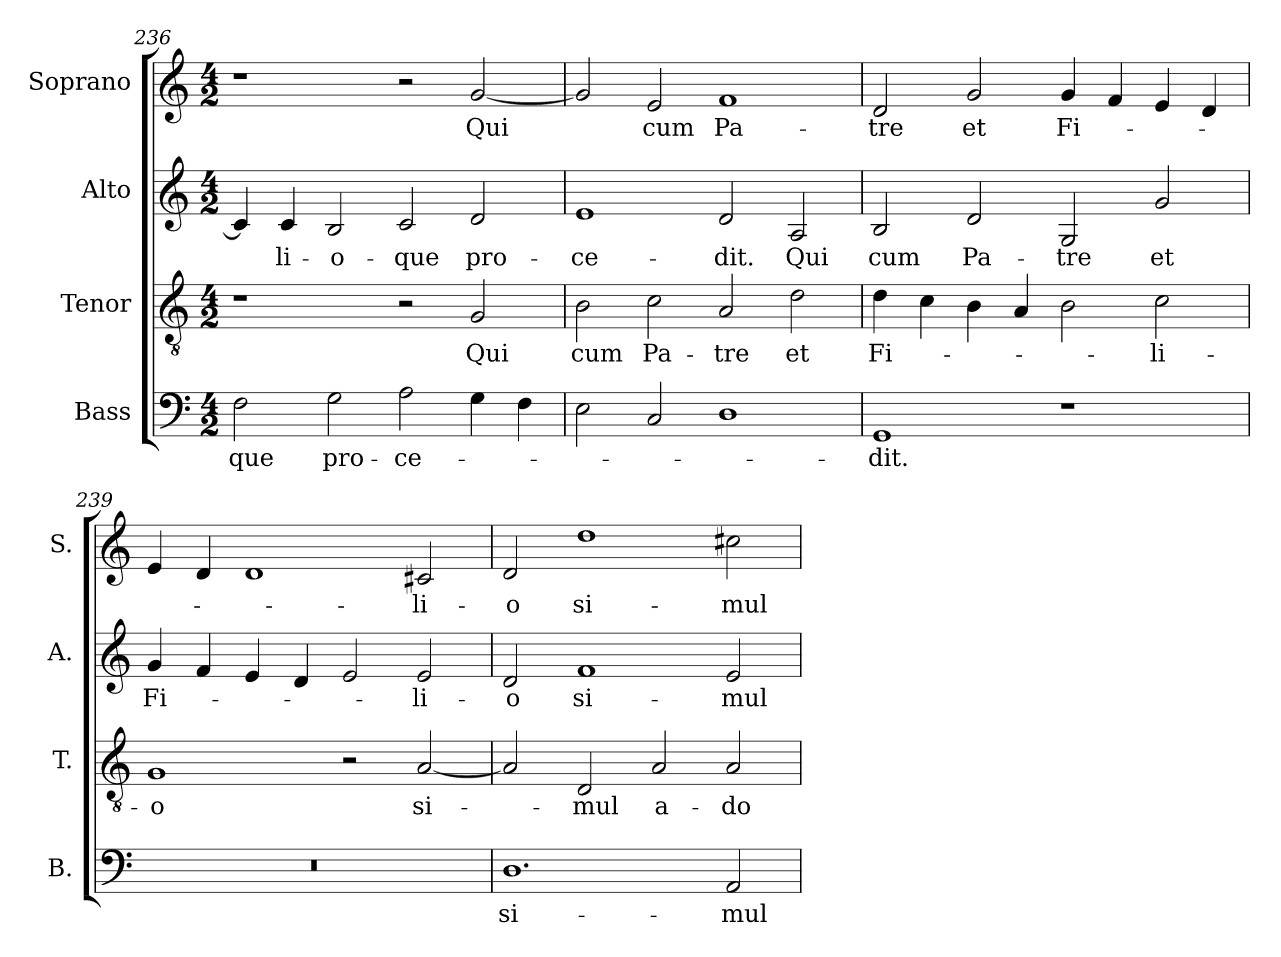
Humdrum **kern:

**kern	**text	**kern	**text	**kern	**text	**kern	**text
*part4	*part4	*part3	*part3	*part2	*part2	*part1	*part1
*staff4	*staff4	*staff3	*staff3	*staff2	*staff2	*staff1	*staff1
*I"Bass	*	*I"Tenor	*	*I"Alto	*	*I"Soprano	*
*I'B.	*	*I'T.	*	*I'A.	*	*I'S.	*
*clefF4	*	*clefGv2	*	*clefG2	*	*clefG2	*
*	*	*ITrd7c12	*	*	*	*	*
*k[]	*	*k[]	*	*k[]	*	*k[]	*
*C:	*	*C:	*	*C:	*	*C:	*
*M4/2	*	*M4/2	*	*M4/2	*	*M4/2	*
=236	=236	=236	=236	=236	=236	=236	=236
!	!LO:LY:b:color=#000000	!	!	!	!	!	!
2Fi\	-que	1r	.	4ci/]	.	1r	.
!	!	!	!	!	!LO:LY:b:color=#000000	!	!
.	.	.	.	4ci/	-li-	.	.
!	!LO:LY:b:color=#000000	!	!	!	!	!	!
!	!	!	!	!	!LO:LY:b:color=#000000	!	!
2Gi\	pro-	.	.	2Bi/	-o-	.	.
!	!LO:LY:b:color=#000000	!	!	!	!	!	!
!	!	!	!	!	!LO:LY:b:color=#000000	!	!
2Ai\	-ce-	2r	.	2ci/	-que	2r	.
!	!	!	!LO:LY:b:color=#000000	!	!	!	!
!	!	!	!	!	!LO:LY:b:color=#000000	!	!
!	!	!	!	!	!	!	!LO:LY:b:color=#000000
4Gi\	.	2GGi/	Qui	2di/	pro-	[2gi/	Qui
4Fi\	.	.	.	.	.	.	.
=237	=237	=237	=237	=237	=237	=237	=237
!	!	!	!LO:LY:b:color=#000000	!	!	!	!
!	!	!	!	!	!LO:LY:b:color=#000000	!	!
2Ei\	.	2BBi\	cum	1ei	-ce-	2gi/]	.
!	!	!	!LO:LY:b:color=#000000	!	!	!	!
!	!	!	!	!	!	!	!LO:LY:b:color=#000000
2Ci/	.	2Ci\	Pa-	.	.	2ei/	cum
!	!	!	!LO:LY:b:color=#000000	!	!	!	!
!	!	!	!	!	!LO:LY:b:color=#000000	!	!
!	!	!	!	!	!	!	!LO:LY:b:color=#000000
1Di	.	2AAi/	-tre	2di/	-dit.	1fi	Pa-
!	!	!	!LO:LY:b:color=#000000	!	!	!	!
!	!	!	!	!	!LO:LY:b:color=#000000	!	!
.	.	2Di\	et	2Ai/	Qui	.	.
!!LO:LB:g=z
=238	=238	=238	=238	=238	=238	=238	=238
!	!LO:LY:b:color=#000000	!	!	!	!	!	!
!	!	!	!LO:LY:b:color=#000000	!	!	!	!
!	!	!	!	!	!LO:LY:b:color=#000000	!	!
!	!	!	!	!	!	!	!LO:LY:b:color=#000000
1GGi	-dit.	4Di\	Fi-	2Bi/	cum	2di/	-tre
.	.	4Ci\	.	.	.	.	.
!	!	!	!	!	!LO:LY:b:color=#000000	!	!
!	!	!	!	!	!	!	!LO:LY:b:color=#000000
.	.	4BBi\	.	2di/	Pa-	2gi/	et
.	.	4AAi/	.	.	.	.	.
!	!	!	!	!	!LO:LY:b:color=#000000	!	!
!	!	!	!	!	!	!	!LO:LY:b:color=#000000
1r	.	2BBi\	.	2Gi/	-tre	4gi/	Fi-
.	.	.	.	.	.	4fi/	.
!	!	!	!LO:LY:b:color=#000000	!	!	!	!
!	!	!	!	!	!LO:LY:b:color=#000000	!	!
.	.	2Ci\	-li-	2gi/	et	4ei/	.
.	.	.	.	.	.	4di/	.
=239	=239	=239	=239	=239	=239	=239	=239
!LO:N:vis=1	!	!	!	!	!	!	!
!	!	!	!LO:LY:b:color=#000000	!	!	!	!
!	!	!	!	!	!LO:LY:b:color=#000000	!	!
0r	.	1GGi	-o	4gi/	Fi-	4ei/	.
.	.	.	.	4fi/	.	4di/	.
.	.	.	.	4ei/	.	1di	.
.	.	.	.	4di/	.	.	.
.	.	2r	.	2ei/	.	.	.
!	!	!	!LO:LY:b:color=#000000	!	!	!	!
!	!	!	!	!	!LO:LY:b:color=#000000	!	!
!	!	!	!	!	!	!	!LO:LY:b:color=#000000
.	.	[2AAi/	si-	2ei/	-li-	2c#Xi/	-li-
=240	=240	=240	=240	=240	=240	=240	=240
!	!LO:LY:b:color=#000000	!	!	!	!	!	!
!	!	!	!	!	!LO:LY:b:color=#000000	!	!
!	!	!	!	!	!	!	!LO:LY:b:color=#000000
1.Di	si-	2AAi/]	.	2di/	-o	2di/	-o
!	!	!	!LO:LY:b:color=#000000	!	!	!	!
!	!	!	!	!	!LO:LY:b:color=#000000	!	!
!	!	!	!	!	!	!	!LO:LY:b:color=#000000
.	.	2DDi/	-mul	1fi	si-	1ddi	si-
!	!	!	!LO:LY:b:color=#000000	!	!	!	!
.	.	2AAi/	a-	.	.	.	.
!	!LO:LY:b:color=#000000	!	!	!	!	!	!
!	!	!	!LO:LY:b:color=#000000	!	!	!	!
!	!	!	!	!	!LO:LY:b:color=#000000	!	!
!	!	!	!	!	!	!	!LO:LY:b:color=#000000
2AAi/	-mul	2AAi/	-do-	2ei/	-mul	2cc#Xi\	-mul
=	=	=	=	=	=	=	=
*-	*-	*-	*-	*-	*-	*-	*-
